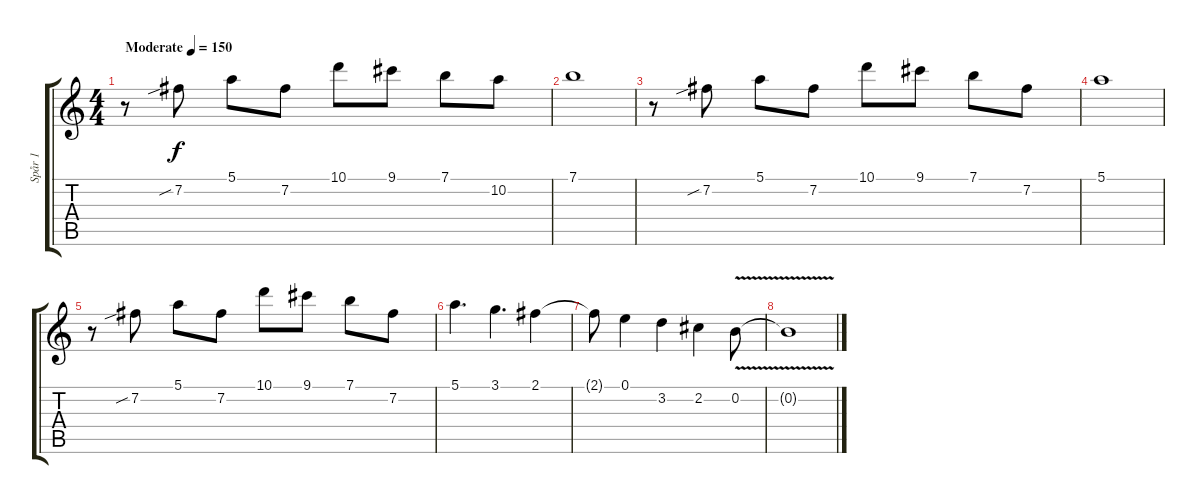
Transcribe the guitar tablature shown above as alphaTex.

\track ("Spår 1" "Spår 1") {instrument overdrivenguitar}
\staff {score tabs}
\tuning (E4 B3 G3 D3 A2 E2) {hide}
\ts (4 4)
\tempo (150 "Moderate")
\clef g2
\ks c
r.8{dy f instrument overdrivenguitar} 7.2{sib}.8 5.1.8 7.2.8 10.1.8 9.1.8 7.1.8 10.2.8 |
7.1.1 |
r.8 7.2{sib}.8 5.1.8 7.2.8 10.1.8 9.1.8 7.1.8 7.2.8 |
5.1.1 |
r.8 7.2{sib}.8 5.1.8 7.2.8 10.1.8 9.1.8 7.1.8 7.2.8 |
5.1.4{d} 3.1.4{d} 2.1.4 |
2.1{t}.8 0.1.4 3.2.4 2.2.4 0.2{v}.8 |
0.2{t}.1
